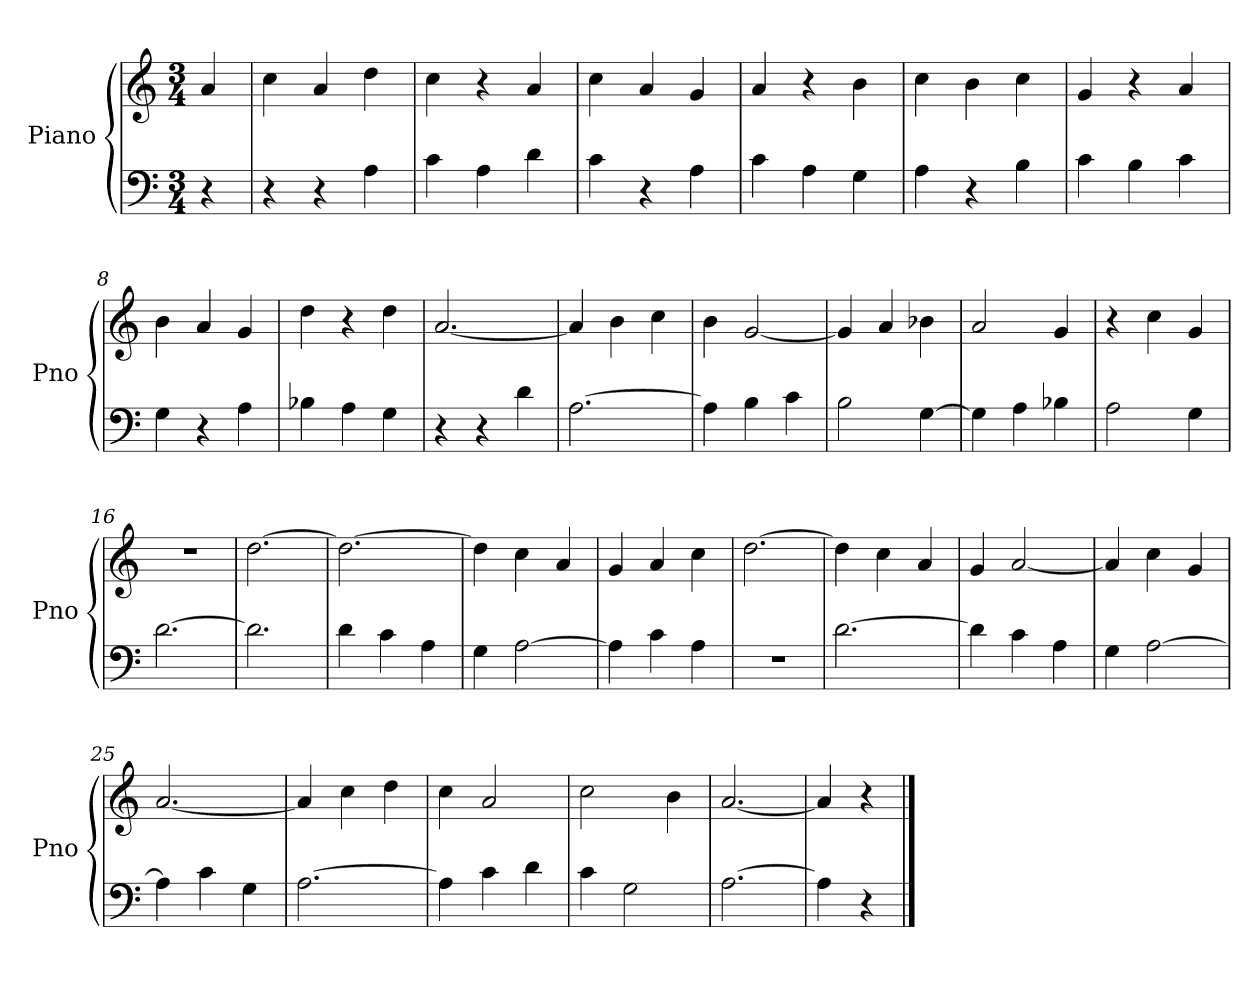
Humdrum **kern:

**kern	**kern
*part2	*part1
*staff2	*staff1
*I"Piano	*I"Piano
*I'Pno	*I'Pno
*clefF4	*clefG2
*k[]	*k[]
*M3/4	*M3/4
*MM132	*MM132
=1	=1
4r	4a/
=2	=2
4r	4cc\
4r	4a/
4A\	4dd\
=3	=3
4c\	4cc\
4A\	4r
4d\	4a/
=4	=4
4c\	4cc\
4r	4a/
4A\	4g/
=5	=5
4c\	4a/
4A\	4r
4G\	4b\
=6	=6
4A\	4cc\
4r	4b\
4B\	4cc\
=7	=7
4c\	4g/
4B\	4r
4c\	4a/
!!LO:LB:g=z
=8	=8
4G\	4b\
4r	4a/
4A\	4g/
=9	=9
4B-X\	4dd\
4A\	4r
4G\	4dd\
=10	=10
4r	[2.a/
4r	.
4d\	.
=11	=11
[2.A\	4a/]
.	4b\
.	4cc\
=12	=12
4A\]	4b\
4B\	[2g/
4c\	.
=13	=13
2B\	4g/]
.	4a/
[4G\	4b-X\
=14	=14
4G\]	2a/
4A\	.
4B-X\	4g/
!!LO:LB:g=z
=15	=15
2A\	4r
.	4cc\
4G\	4g/
=16	=16
[2.d\	2.r
=17	=17
2.d\]	[2.dd\
=18	=18
4d\	2.dd\_
4c\	.
4A\	.
=19	=19
4G\	4dd\]
[2A\	4cc\
.	4a/
=20	=20
4A\]	4g/
4c\	4a/
4A\	4cc\
=21	=21
2.r	[2.dd\
=22	=22
[2.d\	4dd\]
.	4cc\
.	4a/
!!LO:LB:g=z
=23	=23
4d\]	4g/
4c\	[2a/
4A\	.
=24	=24
4G\	4a/]
[2A\	4cc\
.	4g/
=25	=25
4A\]	[2.a/
4c\	.
4G\	.
=26	=26
[2.A\	4a/]
.	4cc\
.	4dd\
=27	=27
4A\]	4cc\
4c\	2a/
4d\	.
=28	=28
4c\	2cc\
2G\	.
.	4b\
=29	=29
[2.A\	[2.a/
=30	=30
4A\]	4a/]
4r	4r
==	==
*-	*-
